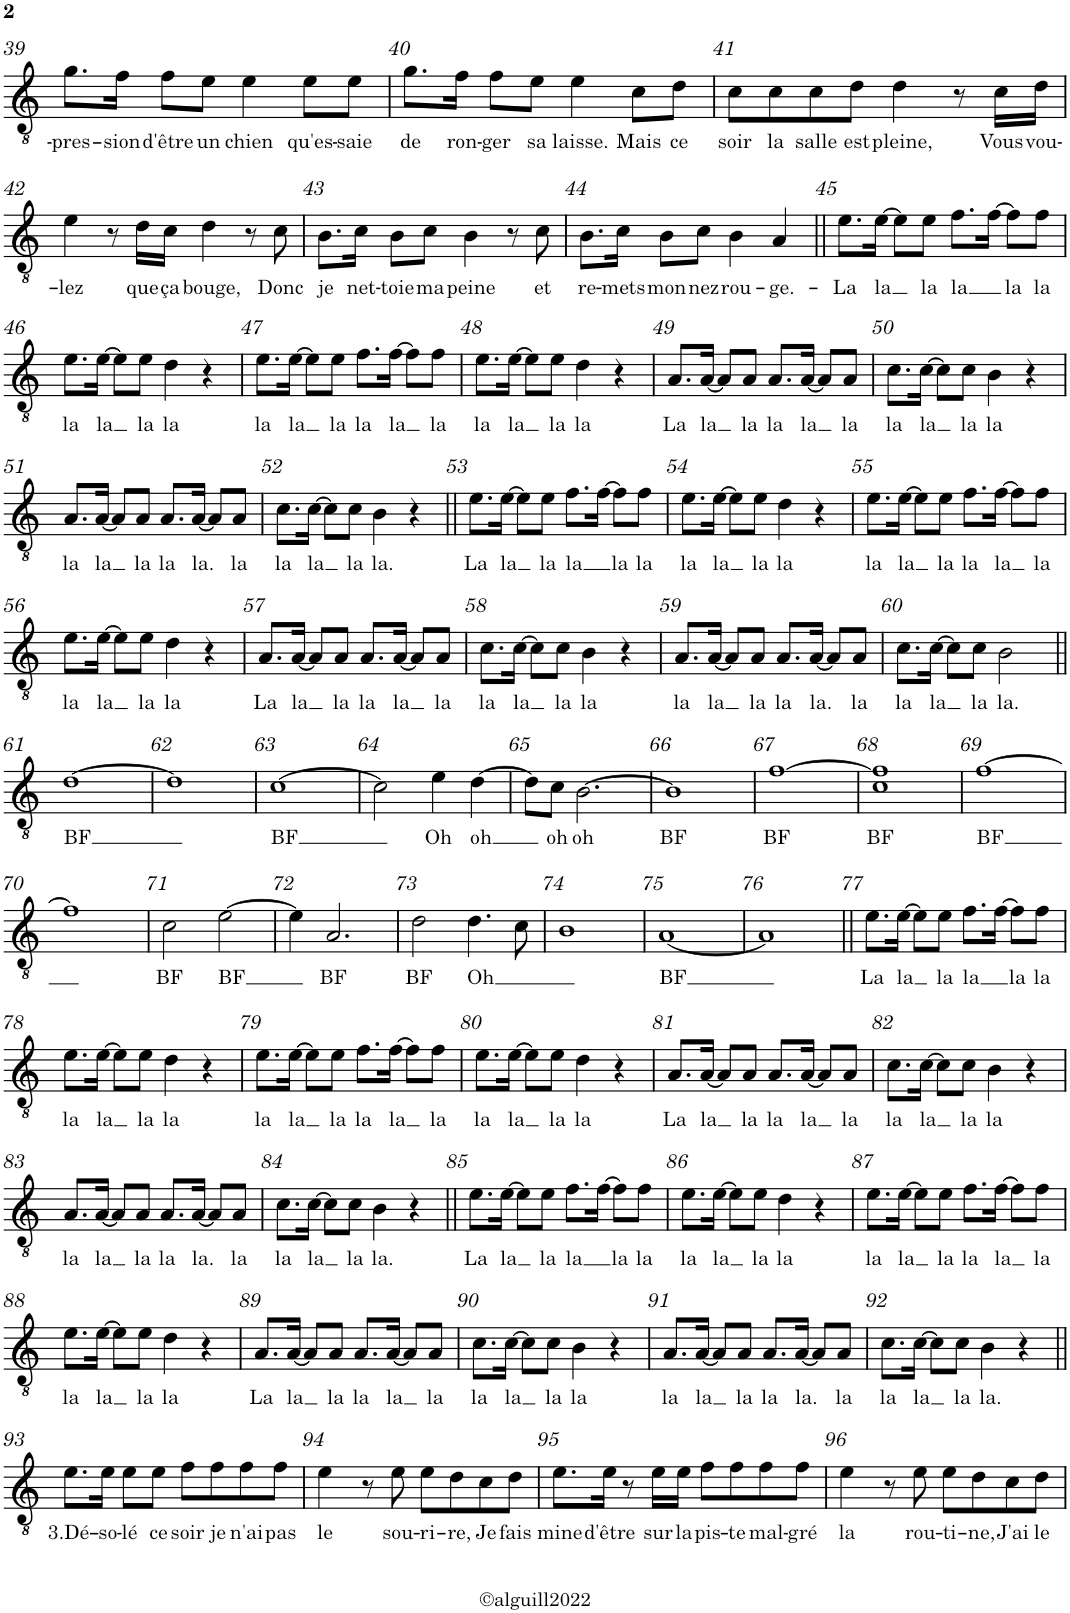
**kern	**text
*part1	*part1
*staff1	*staff1
*I"Ténor	*
*I'T	*
!!LO:PB:g=z
*clefGv2	*
*Trd1c2	*
*k[]	*
*M4/4	*
*met(c)	*
=39	=39
!	!LO:LY:b
8.g\L	-pres-
!	!LO:LY:b
16f\Jk	-sion
!	!LO:LY:b
8f\L	d'être
!	!LO:LY:b
8e\J	un
!	!LO:LY:b
4e\	chien
!	!LO:LY:b
8e\L	qu'es-
!	!LO:LY:b
8e\J	-saie
=40	=40
!	!LO:LY:b
8.g\L	de
!	!LO:LY:b
16f\Jk	ron-
!	!LO:LY:b
8f\L	-ger
!	!LO:LY:b
8e\J	sa
!	!LO:LY:b
4e\	laisse.
!	!LO:LY:b
8c\L	Mais
!	!LO:LY:b
8d\J	ce
=41	=41
!	!LO:LY:b
8c\L	soir
!	!LO:LY:b
8c\	la
!	!LO:LY:b
8c\	salle
!	!LO:LY:b
8d\J	est
!	!LO:LY:b
4d\	pleine,
8r	.
!	!LO:LY:b
16c\LL	Vous
!	!LO:LY:b
16d\JJ	vou-
!!LO:LB:g=z
=42	=42
!	!LO:LY:b
4e\	-lez
8r	.
!	!LO:LY:b
16d\LL	que
!	!LO:LY:b
16c\JJ	ça
!	!LO:LY:b
4d\	bouge,
8r	.
!	!LO:LY:b
8c\	Donc
=43	=43
!	!LO:LY:b
8.B\L	je
!	!LO:LY:b
16c\Jk	net-
!	!LO:LY:b
8B\L	-toie
!	!LO:LY:b
8c\J	ma
!	!LO:LY:b
4B\	peine
8r	.
!	!LO:LY:b
8c\	et
=44	=44
!	!LO:LY:b
8.B\L	re-
!	!LO:LY:b
16c\Jk	-mets
!	!LO:LY:b
8B\L	mon
!	!LO:LY:b
8c\J	nez
!	!LO:LY:b
4B\	rou-
!	!LO:LY:b
4A/	-ge.-
=45||	=45||
!	!LO:LY:b
8.e\L	-La
!	!LO:LY:b
[16e\Jk	la
8e\L]	.
!	!LO:LY:b
8e\J	la
!	!LO:LY:b
8.f\L	la
[16f\Jk	.
!	!LO:LY:b
8f\L]	la
!	!LO:LY:b
8f\J	la
!!LO:LB:g=z
=46	=46
!	!LO:LY:b
8.e\L	la
!	!LO:LY:b
[16e\Jk	la
8e\L]	.
!	!LO:LY:b
8e\J	la
!	!LO:LY:b
4d\	la
4r	.
=47	=47
!	!LO:LY:b
8.e\L	la
!	!LO:LY:b
[16e\Jk	la
8e\L]	.
!	!LO:LY:b
8e\J	la
!	!LO:LY:b
8.f\L	la
!	!LO:LY:b
[16f\Jk	la
8f\L]	.
!	!LO:LY:b
8f\J	la
=48	=48
!	!LO:LY:b
8.e\L	la
!	!LO:LY:b
[16e\Jk	la
8e\L]	.
!	!LO:LY:b
8e\J	la
!	!LO:LY:b
4d\	la
4r	.
=49	=49
!	!LO:LY:b
8.A/L	La
!	!LO:LY:b
[16A/Jk	la
8A/L]	.
!	!LO:LY:b
8A/J	la
!	!LO:LY:b
8.A/L	la
!	!LO:LY:b
[16A/Jk	la
8A/L]	.
!	!LO:LY:b
8A/J	la
=50	=50
!	!LO:LY:b
8.c\L	la
!	!LO:LY:b
[16c\Jk	la
8c\L]	.
!	!LO:LY:b
8c\J	la
!	!LO:LY:b
4B\	la
4r	.
!!LO:LB:g=z
=51	=51
!	!LO:LY:b
8.A/L	la
!	!LO:LY:b
[16A/Jk	la
8A/L]	.
!	!LO:LY:b
8A/J	la
!	!LO:LY:b
8.A/L	la
!	!LO:LY:b
[16A/Jk	la.
8A/L]	.
!	!LO:LY:b
8A/J	la
=52	=52
!	!LO:LY:b
8.c\L	la
!	!LO:LY:b
[16c\Jk	la
8c\L]	.
!	!LO:LY:b
8c\J	la
!	!LO:LY:b
4B\	la.
4r	.
=53||	=53||
!	!LO:LY:b
8.e\L	La
!	!LO:LY:b
[16e\Jk	la
8e\L]	.
!	!LO:LY:b
8e\J	la
!	!LO:LY:b
8.f\L	la
[16f\Jk	.
!	!LO:LY:b
8f\L]	la
!	!LO:LY:b
8f\J	la
=54	=54
!	!LO:LY:b
8.e\L	la
!	!LO:LY:b
[16e\Jk	la
8e\L]	.
!	!LO:LY:b
8e\J	la
!	!LO:LY:b
4d\	la
4r	.
=55	=55
!	!LO:LY:b
8.e\L	la
!	!LO:LY:b
[16e\Jk	la
8e\L]	.
!	!LO:LY:b
8e\J	la
!	!LO:LY:b
8.f\L	la
!	!LO:LY:b
[16f\Jk	la
8f\L]	.
!	!LO:LY:b
8f\J	la
!!LO:LB:g=z
=56	=56
!	!LO:LY:b
8.e\L	la
!	!LO:LY:b
[16e\Jk	la
8e\L]	.
!	!LO:LY:b
8e\J	la
!	!LO:LY:b
4d\	la
4r	.
=57	=57
!	!LO:LY:b
8.A/L	La
!	!LO:LY:b
[16A/Jk	la
8A/L]	.
!	!LO:LY:b
8A/J	la
!	!LO:LY:b
8.A/L	la
!	!LO:LY:b
[16A/Jk	la
8A/L]	.
!	!LO:LY:b
8A/J	la
=58	=58
!	!LO:LY:b
8.c\L	la
!	!LO:LY:b
[16c\Jk	la
8c\L]	.
!	!LO:LY:b
8c\J	la
!	!LO:LY:b
4B\	la
4r	.
=59	=59
!	!LO:LY:b
8.A/L	la
!	!LO:LY:b
[16A/Jk	la
8A/L]	.
!	!LO:LY:b
8A/J	la
!	!LO:LY:b
8.A/L	la
!	!LO:LY:b
[16A/Jk	la.
8A/L]	.
!	!LO:LY:b
8A/J	la
=60	=60
!	!LO:LY:b
8.c\L	la
!	!LO:LY:b
[16c\Jk	la
8c\L]	.
!	!LO:LY:b
8c\J	la
!	!LO:LY:b
2B\	la.
!!LO:LB:g=z
=61||	=61||
!	!LO:LY:b
[1d	BF
=62	=62
1d]	.
=63	=63
!	!LO:LY:b
[1c	BF
=64	=64
2c\]	.
!	!LO:LY:b
4e\	Oh
!	!LO:LY:b
[4d\	oh
=65	=65
8d\L]	.
!	!LO:LY:b
8c\J	oh
!	!LO:LY:b
[2.B\	oh
=66	=66
!	!LO:LY:b
1B]	BF
=67	=67
!	!LO:LY:b
[1f	BF
=68	=68
!	!LO:LY:b
1c 1f]	BF
=69	=69
!	!LO:LY:b
[1f	BF
!!LO:LB:g=z
=70	=70
1f]	.
=71	=71
!	!LO:LY:b
2c\	BF
!	!LO:LY:b
[2e\	BF
=72	=72
4e\]	.
!	!LO:LY:b
2.A/	BF
=73	=73
!	!LO:LY:b
2d\	BF
!	!LO:LY:b
4.d\	Oh
8c\	.
=74	=74
1B	.
=75	=75
!	!LO:LY:b
[1A	BF
=76	=76
1A]	.
=77||	=77||
!	!LO:LY:b
8.e\L	La
!	!LO:LY:b
[16e\Jk	la
8e\L]	.
!	!LO:LY:b
8e\J	la
!	!LO:LY:b
8.f\L	la
[16f\Jk	.
!	!LO:LY:b
8f\L]	la
!	!LO:LY:b
8f\J	la
!!LO:LB:g=z
=78	=78
!	!LO:LY:b
8.e\L	la
!	!LO:LY:b
[16e\Jk	la
8e\L]	.
!	!LO:LY:b
8e\J	la
!	!LO:LY:b
4d\	la
4r	.
=79	=79
!	!LO:LY:b
8.e\L	la
!	!LO:LY:b
[16e\Jk	la
8e\L]	.
!	!LO:LY:b
8e\J	la
!	!LO:LY:b
8.f\L	la
!	!LO:LY:b
[16f\Jk	la
8f\L]	.
!	!LO:LY:b
8f\J	la
=80	=80
!	!LO:LY:b
8.e\L	la
!	!LO:LY:b
[16e\Jk	la
8e\L]	.
!	!LO:LY:b
8e\J	la
!	!LO:LY:b
4d\	la
4r	.
=81	=81
!	!LO:LY:b
8.A/L	La
!	!LO:LY:b
[16A/Jk	la
8A/L]	.
!	!LO:LY:b
8A/J	la
!	!LO:LY:b
8.A/L	la
!	!LO:LY:b
[16A/Jk	la
8A/L]	.
!	!LO:LY:b
8A/J	la
=82	=82
!	!LO:LY:b
8.c\L	la
!	!LO:LY:b
[16c\Jk	la
8c\L]	.
!	!LO:LY:b
8c\J	la
!	!LO:LY:b
4B\	la
4r	.
!!LO:LB:g=z
=83	=83
!	!LO:LY:b
8.A/L	la
!	!LO:LY:b
[16A/Jk	la
8A/L]	.
!	!LO:LY:b
8A/J	la
!	!LO:LY:b
8.A/L	la
!	!LO:LY:b
[16A/Jk	la.
8A/L]	.
!	!LO:LY:b
8A/J	la
=84	=84
!	!LO:LY:b
8.c\L	la
!	!LO:LY:b
[16c\Jk	la
8c\L]	.
!	!LO:LY:b
8c\J	la
!	!LO:LY:b
4B\	la.
4r	.
=85||	=85||
!	!LO:LY:b
8.e\L	La
!	!LO:LY:b
[16e\Jk	la
8e\L]	.
!	!LO:LY:b
8e\J	la
!	!LO:LY:b
8.f\L	la
[16f\Jk	.
!	!LO:LY:b
8f\L]	la
!	!LO:LY:b
8f\J	la
=86	=86
!	!LO:LY:b
8.e\L	la
!	!LO:LY:b
[16e\Jk	la
8e\L]	.
!	!LO:LY:b
8e\J	la
!	!LO:LY:b
4d\	la
4r	.
=87	=87
!	!LO:LY:b
8.e\L	la
!	!LO:LY:b
[16e\Jk	la
8e\L]	.
!	!LO:LY:b
8e\J	la
!	!LO:LY:b
8.f\L	la
!	!LO:LY:b
[16f\Jk	la
8f\L]	.
!	!LO:LY:b
8f\J	la
!!LO:LB:g=z
=88	=88
!	!LO:LY:b
8.e\L	la
!	!LO:LY:b
[16e\Jk	la
8e\L]	.
!	!LO:LY:b
8e\J	la
!	!LO:LY:b
4d\	la
4r	.
=89	=89
!	!LO:LY:b
8.A/L	La
!	!LO:LY:b
[16A/Jk	la
8A/L]	.
!	!LO:LY:b
8A/J	la
!	!LO:LY:b
8.A/L	la
!	!LO:LY:b
[16A/Jk	la
8A/L]	.
!	!LO:LY:b
8A/J	la
=90	=90
!	!LO:LY:b
8.c\L	la
!	!LO:LY:b
[16c\Jk	la
8c\L]	.
!	!LO:LY:b
8c\J	la
!	!LO:LY:b
4B\	la
4r	.
=91	=91
!	!LO:LY:b
8.A/L	la
!	!LO:LY:b
[16A/Jk	la
8A/L]	.
!	!LO:LY:b
8A/J	la
!	!LO:LY:b
8.A/L	la
!	!LO:LY:b
[16A/Jk	la.
8A/L]	.
!	!LO:LY:b
8A/J	la
=92	=92
!	!LO:LY:b
8.c\L	la
!	!LO:LY:b
[16c\Jk	la
8c\L]	.
!	!LO:LY:b
8c\J	la
!	!LO:LY:b
4B\	la.
4r	.
!!LO:LB:g=z
=93||	=93||
!	!LO:LY:b
8.e\L	3.Dé-
!	!LO:LY:b
16e\Jk	-so-
!	!LO:LY:b
8e\L	-lé
!	!LO:LY:b
8e\J	ce
!	!LO:LY:b
8f\L	soir
!	!LO:LY:b
8f\	je
!	!LO:LY:b
8f\	n'ai
!	!LO:LY:b
8f\J	pas
=94	=94
!	!LO:LY:b
4e\	le
8r	.
!	!LO:LY:b
8e\	sou-
!	!LO:LY:b
8e\L	-ri-
!	!LO:LY:b
8d\	-re,
!	!LO:LY:b
8c\	Je
!	!LO:LY:b
8d\J	fais
=95	=95
!	!LO:LY:b
8.e\L	mine
!	!LO:LY:b
16e\Jk	d'être
8r	.
!	!LO:LY:b
16e\LL	sur
!	!LO:LY:b
16e\JJ	la
!	!LO:LY:b
8f\L	pis-
!	!LO:LY:b
8f\	-te
!	!LO:LY:b
8f\	mal-
!	!LO:LY:b
8f\J	-gré
=96	=96
!	!LO:LY:b
4e\	la
8r	.
!	!LO:LY:b
8e\	rou-
!	!LO:LY:b
8e\L	-ti-
!	!LO:LY:b
8d\	-ne,
!	!LO:LY:b
8c\	J'ai
!	!LO:LY:b
8d\J	le
=	=
*-	*-
